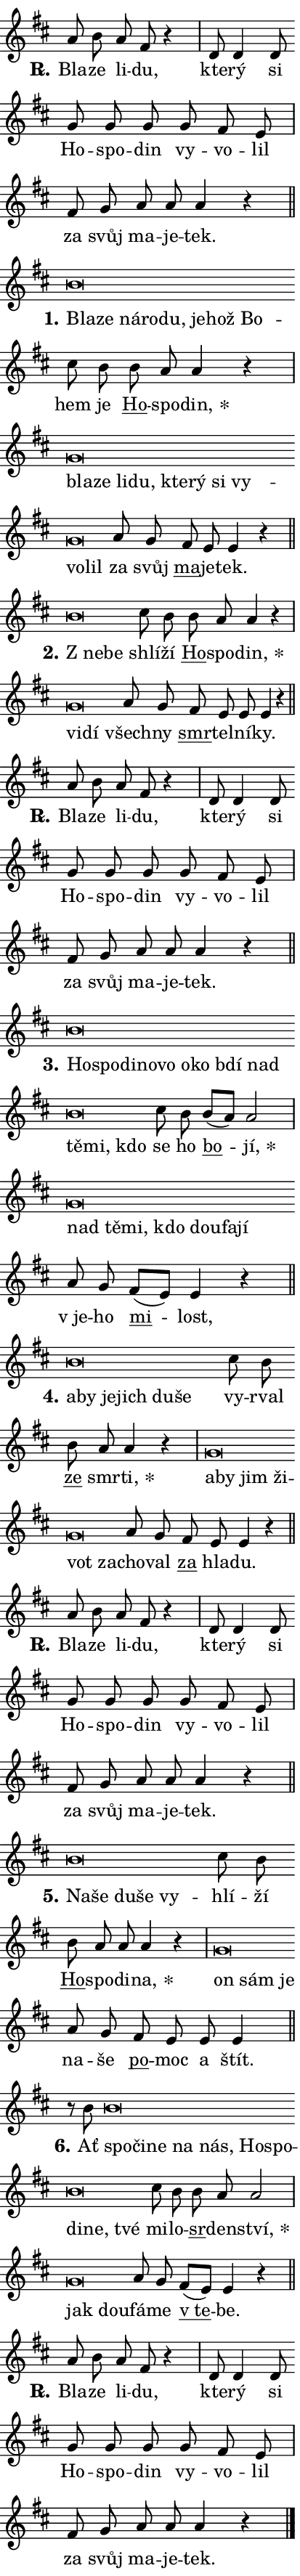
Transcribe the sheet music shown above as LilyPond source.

\version "2.24.0"
\header { tagline = "" }
\paper {
  indent = 0\cm
  top-margin = 0\cm
  right-margin = 0.13\cm % to fit lyric hyphens
  bottom-margin = 0\cm
  left-margin = 0\cm
  paper-width = 7\cm
  page-breaking = #ly:one-page-breaking
  system-system-spacing.basic-distance = #11
  score-system-spacing.basic-distance = #11
  ragged-last = ##f
}


%% Author: Thomas Morley
%% https://lists.gnu.org/archive/html/lilypond-user/2020-05/msg00002.html
#(define (line-position grob)
"Returns position of @var[grob} in current system:
   @code{'start}, if at first time-step
   @code{'end}, if at last time-step
   @code{'middle} otherwise
"
  (let* ((col (ly:item-get-column grob))
         (ln (ly:grob-object col 'left-neighbor))
         (rn (ly:grob-object col 'right-neighbor))
         (col-to-check-left (if (ly:grob? ln) ln col))
         (col-to-check-right (if (ly:grob? rn) rn col))
         (break-dir-left
           (and
             (ly:grob-property col-to-check-left 'non-musical #f)
             (ly:item-break-dir col-to-check-left)))
         (break-dir-right
           (and
             (ly:grob-property col-to-check-right 'non-musical #f)
             (ly:item-break-dir col-to-check-right))))
        (cond ((eqv? 1 break-dir-left) 'start)
              ((eqv? -1 break-dir-right) 'end)
              (else 'middle))))

#(define (tranparent-at-line-position vctor)
  (lambda (grob)
  "Relying on @code{line-position} select the relevant enry from @var{vctor}.
Used to determine transparency,"
    (case (line-position grob)
      ((end) (not (vector-ref vctor 0)))
      ((middle) (not (vector-ref vctor 1)))
      ((start) (not (vector-ref vctor 2))))))

noteHeadBreakVisibility =
#(define-music-function (break-visibility)(vector?)
"Makes @code{NoteHead}s transparent relying on @var{break-visibility}"
#{
  \override NoteHead.transparent =
    #(tranparent-at-line-position break-visibility)
#})

#(define delete-ledgers-for-transparent-note-heads
  (lambda (grob)
    "Reads whether a @code{NoteHead} is transparent.
If so this @code{NoteHead} is removed from @code{'note-heads} from
@var{grob}, which is supposed to be @code{LedgerLineSpanner}.
As a result ledgers are not printed for this @code{NoteHead}"
    (let* ((nhds-array (ly:grob-object grob 'note-heads))
           (nhds-list
             (if (ly:grob-array? nhds-array)
                 (ly:grob-array->list nhds-array)
                 '()))
           ;; Relies on the transparent-property being done before
           ;; Staff.LedgerLineSpanner.after-line-breaking is executed.
           ;; This is fragile ...
           (to-keep
             (remove
               (lambda (nhd)
                 (ly:grob-property nhd 'transparent #f))
               nhds-list)))
      ;; TODO find a better method to iterate over grob-arrays, similiar
      ;; to filter/remove etc for lists
      ;; For now rebuilt from scratch
      (set! (ly:grob-object grob 'note-heads)  '())
      (for-each
        (lambda (nhd)
          (ly:pointer-group-interface::add-grob grob 'note-heads nhd))
        to-keep))))

squashNotes = {
  \override NoteHead.X-extent = #'(-0.2 . 0.2)
  \override NoteHead.Y-extent = #'(-0.75 . 0)
  \override NoteHead.stencil =
    #(lambda (grob)
       (let ((pos (ly:grob-property grob 'staff-position)))
         (begin
           (if (< pos -7) (display "ERROR: Lower brevis then expected\n") (display ""))
           (if (<= pos -6) ly:text-interface::print ly:note-head::print))))
}
unSquashNotes = {
  \revert NoteHead.X-extent
  \revert NoteHead.Y-extent
  \revert NoteHead.stencil
}

hideNotes = \noteHeadBreakVisibility #begin-of-line-visible
unHideNotes = \noteHeadBreakVisibility #all-visible

% work-around for resetting accidentals
% https://lilypond.org/doc/v2.23/Documentation/notation/displaying-rhythms#unmetered-music
cadenzaMeasure = {
  \cadenzaOff
  \partial 1024 s1024
  \cadenzaOn
}

#(define-markup-command (accent layout props text) (markup?)
  "Underline accented syllable"
  (interpret-markup layout props
    #{\markup \override #'(offset . 4.3) \underline { #text }#}))

responsum = \markup \concat {
  "R" \hspace #-1.05 \path #0.1 #'((moveto 0 0.07) (lineto 0.9 0.8)) \hspace #0.05 "."
}

spaceSize = #0.6828661417322834 % exact space size for TeX Gyre Schola

\layout {
  \context {
    \Staff
    \remove "Time_signature_engraver"
    \override LedgerLineSpanner.after-line-breaking = #delete-ledgers-for-transparent-note-heads
  }
  \context {
    \Lyrics {
      \override LyricSpace.minimum-distance = \spaceSize
      \override LyricText.font-name = #"TeX Gyre Schola"
      \override LyricText.font-size = 1
      \override StanzaNumber.font-name = #"TeX Gyre Schola Bold"
      \override StanzaNumber.font-size = 1
    }
  }
  \context {
    \Score 
    \override NoteHead.text =
      #(lambda (grob) 
        (let ((pos (ly:grob-property grob 'staff-position)))
          #{\markup {
            \combine
              \halign #-0.55 \raise #(if (= pos -6) 0 0.5) \override #'(thickness . 2) \draw-line #'(3.2 . 0)
              \musicglyph "noteheads.sM1"
          }#}))
  }
}

% magnetic-lyrics.ily
%
%   written by
%     Jean Abou Samra <jean@abou-samra.fr>
%     Werner Lemberg <wl@gnu.org>
%
%   adapted by
%     Jiri Hon <jiri.hon@gmail.com>
%
% Version 2022-Apr-15

% https://www.mail-archive.com/lilypond-user@gnu.org/msg149350.html

#(define (Left_hyphen_pointer_engraver context)
   "Collect syllable-hyphen-syllable occurrences in lyrics and store
them in properties.  This engraver only looks to the left.  For
example, if the lyrics input is @code{foo -- bar}, it does the
following.

@itemize @bullet
@item
Set the @code{text} property of the @code{LyricHyphen} grob between
@q{foo} and @q{bar} to @code{foo}.

@item
Set the @code{left-hyphen} property of the @code{LyricText} grob with
text @q{foo} to the @code{LyricHyphen} grob between @q{foo} and
@q{bar}.
@end itemize

Use this auxiliary engraver in combination with the
@code{lyric-@/text::@/apply-@/magnetic-@/offset!} hook."
   (let ((hyphen #f)
         (text #f))
     (make-engraver
      (acknowledgers
       ((lyric-syllable-interface engraver grob source-engraver)
        (set! text grob)))
      (end-acknowledgers
       ((lyric-hyphen-interface engraver grob source-engraver)
        ;(when (not (grob::has-interface grob 'lyric-space-interface))
          (set! hyphen grob)));)
      ((stop-translation-timestep engraver)
       (when (and text hyphen)
         (ly:grob-set-object! text 'left-hyphen hyphen))
       (set! text #f)
       (set! hyphen #f)))))

#(define (lyric-text::apply-magnetic-offset! grob)
   "If the space between two syllables is less than the value in
property @code{LyricText@/.details@/.squash-threshold}, move the right
syllable to the left so that it gets concatenated with the left
syllable.

Use this function as a hook for
@code{LyricText@/.after-@/line-@/breaking} if the
@code{Left_@/hyphen_@/pointer_@/engraver} is active."
   (let ((hyphen (ly:grob-object grob 'left-hyphen #f)))
     (when hyphen
       (let ((left-text (ly:spanner-bound hyphen LEFT)))
         (when (grob::has-interface left-text 'lyric-syllable-interface)
           (let* ((common (ly:grob-common-refpoint grob left-text X))
                  (this-x-ext (ly:grob-extent grob common X))
                  (left-x-ext
                   (begin
                     ;; Trigger magnetism for left-text.
                     (ly:grob-property left-text 'after-line-breaking)
                     (ly:grob-extent left-text common X)))
                  ;; `delta` is the gap width between two syllables.
                  (delta (- (interval-start this-x-ext)
                            (interval-end left-x-ext)))
                  (details (ly:grob-property grob 'details))
                  (threshold (assoc-get 'squash-threshold details 0.2)))
             (when (< delta threshold)
               (let* (;; We have to manipulate the input text so that
                      ;; ligatures crossing syllable boundaries are not
                      ;; disabled.  For languages based on the Latin
                      ;; script this is essentially a beautification.
                      ;; However, for non-Western scripts it can be a
                      ;; necessity.
                      (lt (ly:grob-property left-text 'text))
                      (rt (ly:grob-property grob 'text))
                      (is-space (grob::has-interface hyphen 'lyric-space-interface))
                      (space (if is-space " " ""))
                      (extra-delta (if is-space spaceSize 0))
                      ;; Append new syllable.
                      (ltrt-space (if (and (string? lt) (string? rt))
                                (string-append lt space rt)
                                (make-concat-markup (list lt space rt))))
                      ;; Right-align `ltrt` to the right side.
                      (ltrt-space-markup (grob-interpret-markup
                               grob
                               (make-translate-markup
                                (cons (interval-length this-x-ext) 0)
                                (make-right-align-markup ltrt-space)))))
                 (begin
                   ;; Don't print `left-text`.
                   (ly:grob-set-property! left-text 'stencil #f)
                   ;; Set text and stencil (which holds all collected
                   ;; syllables so far) and shift it to the left.
                   (ly:grob-set-property! grob 'text ltrt-space)
                   (ly:grob-set-property! grob 'stencil ltrt-space-markup)
                   (ly:grob-translate-axis! grob (- (- delta extra-delta)) X))))))))))


#(define (lyric-hyphen::displace-bounds-first grob)
   ;; Make very sure this callback isn't triggered too early.
   (let ((left (ly:spanner-bound grob LEFT))
         (right (ly:spanner-bound grob RIGHT)))
     (ly:grob-property left 'after-line-breaking)
     (ly:grob-property right 'after-line-breaking)
     (ly:lyric-hyphen::print grob)))

squashThreshold = #0.4

\layout {
  \context {
    \Lyrics
    \consists #Left_hyphen_pointer_engraver
    \override LyricText.after-line-breaking =
      #lyric-text::apply-magnetic-offset!
    \override LyricHyphen.stencil = #lyric-hyphen::displace-bounds-first
    \override LyricText.details.squash-threshold = \squashThreshold
    \override LyricHyphen.minimum-distance = 0
    \override LyricHyphen.minimum-length = \squashThreshold
  }
}

squashText = \override LyricText.details.squash-threshold = 9999
unSquashText = \override LyricText.details.squash-threshold = \squashThreshold

leftText = \override LyricText.self-alignment-X = #LEFT
unLeftText = \revert LyricText.self-alignment-X

starOffset = #(lambda (grob) 
                (let ((x_offset (ly:self-alignment-interface::aligned-on-x-parent grob)))
                  (if (= x_offset 0) 0 (+ x_offset 1.2))))

star = #(define-music-function (syllable)(string?)
"Append star separator at the end of a syllable"
#{
  \once \override LyricText.X-offset = #starOffset
  \lyricmode { \markup {
    #syllable
    \override #'((font-name . "TeX Gyre Schola Bold")) \hspace #0.2 \lower #0.65 \larger "*"
  } }
#})

starAccent = #(define-music-function (syllable)(string?)
"Append star separator at the end of a syllable and make accent"
#{
  \once \override LyricText.X-offset = #starOffset
  \lyricmode { \markup {
    \accent #syllable
    \override #'((font-name . "TeX Gyre Schola Bold")) \hspace #0.2 \lower #0.65 \larger "*"
  } }
#})

breath = #(define-music-function (syllable)(string?)
"Append breathing indicator at the end of a syllable"
#{
  \lyricmode { \markup { #syllable "+" } }
#})

optionalBreath = #(define-music-function (syllable)(string?)
"Append optional breathing indicator at the end of a syllable"
#{
  \lyricmode { \markup { #syllable "(+)" } }
#})


\score {
    <<
        \new Voice = "melody" { \cadenzaOn \key d \major \relative { a'8 b a fis r4 \cadenzaMeasure \bar "|" d8 d4 d8 \bar "" g g g \bar "" g fis e \cadenzaMeasure \bar "|" fis g a a a4 r \cadenzaMeasure \bar "||" \break } }
        \new Lyrics \lyricsto "melody" { \lyricmode { \set stanza = \responsum
Bla -- ze li -- du, kte -- rý si Ho -- spo -- din vy -- vo -- lil za svůj ma -- je -- tek. } }
    >>
    \layout {}
}

\score {
    <<
        \new Voice = "melody" { \cadenzaOn \key d \major \relative { \squashNotes b'\breve*1/16 \hideNotes \breve*1/16 \bar "" \breve*1/16 \bar "" \breve*1/16 \bar "" \breve*1/16 \bar "" \breve*1/16 \bar "" \breve*1/16 \breve*1/16 \bar "" \unHideNotes \unSquashNotes cis8 b \bar "" b a a4 r \cadenzaMeasure \bar "|" \squashNotes g\breve*1/16 \hideNotes \breve*1/16 \bar "" \breve*1/16 \bar "" \breve*1/16 \bar "" \breve*1/16 \bar "" \breve*1/16 \bar "" \breve*1/16 \bar "" \breve*1/16 \bar "" \breve*1/16 \breve*1/16 \bar "" \unHideNotes \unSquashNotes a8 g \bar "" fis e e4 r \cadenzaMeasure \bar "||" \break } }
        \new Lyrics \lyricsto "melody" { \lyricmode { \set stanza = "1."
\leftText Bla -- \squashText ze ná -- ro -- du, je -- hož Bo -- \unLeftText \unSquashText hem je \markup \accent Ho -- spo -- \star din, \leftText bla -- \squashText ze li -- du, kte -- rý si vy -- vo -- lil \unLeftText \unSquashText za svůj \markup \accent ma -- je -- tek. } }
    >>
    \layout {}
}

\score {
    <<
        \new Voice = "melody" { \cadenzaOn \key d \major \relative { \squashNotes b'\breve*1/16 \hideNotes \breve*1/16 \bar "" \unHideNotes \unSquashNotes cis8 b \bar "" b a a4 r \cadenzaMeasure \bar "|" \squashNotes g\breve*1/16 \hideNotes \breve*1/16 \bar "" \unHideNotes \unSquashNotes a8 g \bar "" fis e e e4 r \cadenzaMeasure \bar "||" \break } }
        \new Lyrics \lyricsto "melody" { \lyricmode { \set stanza = "2."
\leftText "Z ne" -- \squashText be \unLeftText \unSquashText shlí -- ží \markup \accent Ho -- spo -- \star din, \leftText vi -- \squashText dí \unLeftText \unSquashText všech -- ny \markup \accent smr -- tel -- ní -- ky. } }
    >>
    \layout {}
}

\score {
    <<
        \new Voice = "melody" { \cadenzaOn \key d \major \relative { a'8 b a fis r4 \cadenzaMeasure \bar "|" d8 d4 d8 \bar "" g g g \bar "" g fis e \cadenzaMeasure \bar "|" fis g a a a4 r \cadenzaMeasure \bar "||" \break } }
        \new Lyrics \lyricsto "melody" { \lyricmode { \set stanza = \responsum
Bla -- ze li -- du, kte -- rý si Ho -- spo -- din vy -- vo -- lil za svůj ma -- je -- tek. } }
    >>
    \layout {}
}

\score {
    <<
        \new Voice = "melody" { \cadenzaOn \key d \major \relative { \squashNotes b'\breve*1/16 \hideNotes \breve*1/16 \bar "" \breve*1/16 \bar "" \breve*1/16 \bar "" \breve*1/16 \bar "" \breve*1/16 \bar "" \breve*1/16 \bar "" \breve*1/16 \bar "" \breve*1/16 \bar "" \breve*1/16 \bar "" \breve*1/16 \breve*1/16 \bar "" \unHideNotes \unSquashNotes cis8 b \bar "" b[( a)] a2 \cadenzaMeasure \bar "|" \squashNotes g\breve*1/16 \hideNotes \breve*1/16 \bar "" \breve*1/16 \bar "" \breve*1/16 \bar "" \breve*1/16 \bar "" \breve*1/16 \breve*1/16 \bar "" \unHideNotes \unSquashNotes a8 g \bar "" fis[( e)] e4 r \cadenzaMeasure \bar "||" \break } }
        \new Lyrics \lyricsto "melody" { \lyricmode { \set stanza = "3."
\leftText Ho -- \squashText spo -- di -- no -- vo o -- ko bdí nad tě -- mi, kdo \unLeftText \unSquashText se ho \markup \accent bo -- \star jí, \leftText nad \squashText tě -- mi, kdo dou -- fa -- jí \unLeftText \unSquashText "v je" -- ho \markup \accent mi -- lost, } }
    >>
    \layout {}
}

\score {
    <<
        \new Voice = "melody" { \cadenzaOn \key d \major \relative { \squashNotes b'\breve*1/16 \hideNotes \breve*1/16 \bar "" \breve*1/16 \bar "" \breve*1/16 \bar "" \breve*1/16 \breve*1/16 \bar "" \unHideNotes \unSquashNotes cis8 b \bar "" b a a4 r \cadenzaMeasure \bar "|" \squashNotes g\breve*1/16 \hideNotes \breve*1/16 \bar "" \breve*1/16 \bar "" \breve*1/16 \bar "" \breve*1/16 \breve*1/16 \bar "" \unHideNotes \unSquashNotes a8 g \bar "" fis e e4 r \cadenzaMeasure \bar "||" \break } }
        \new Lyrics \lyricsto "melody" { \lyricmode { \set stanza = "4."
\leftText a -- \squashText by je -- jich du -- še \unLeftText \unSquashText vy -- rval \markup \accent ze smr -- \star ti, \leftText a -- \squashText by jim ži -- vot za -- \unLeftText \unSquashText cho -- val \markup \accent za hla -- du. } }
    >>
    \layout {}
}

\score {
    <<
        \new Voice = "melody" { \cadenzaOn \key d \major \relative { a'8 b a fis r4 \cadenzaMeasure \bar "|" d8 d4 d8 \bar "" g g g \bar "" g fis e \cadenzaMeasure \bar "|" fis g a a a4 r \cadenzaMeasure \bar "||" \break } }
        \new Lyrics \lyricsto "melody" { \lyricmode { \set stanza = \responsum
Bla -- ze li -- du, kte -- rý si Ho -- spo -- din vy -- vo -- lil za svůj ma -- je -- tek. } }
    >>
    \layout {}
}

\score {
    <<
        \new Voice = "melody" { \cadenzaOn \key d \major \relative { \squashNotes b'\breve*1/16 \hideNotes \breve*1/16 \bar "" \breve*1/16 \bar "" \breve*1/16 \breve*1/16 \bar "" \unHideNotes \unSquashNotes cis8 b \bar "" b a a a4 r \cadenzaMeasure \bar "|" \squashNotes g\breve*1/16 \hideNotes \breve*1/16 \breve*1/16 \bar "" \unHideNotes \unSquashNotes a8 g \bar "" fis e e e4 \cadenzaMeasure \bar "||" \break } }
        \new Lyrics \lyricsto "melody" { \lyricmode { \set stanza = "5."
\leftText Na -- \squashText še du -- še vy -- \unLeftText \unSquashText hlí -- ží \markup \accent Ho -- spo -- di -- \star na, \leftText on \squashText sám je \unLeftText \unSquashText na -- še \markup \accent po -- moc a štít. } }
    >>
    \layout {}
}

\score {
    <<
        \new Voice = "melody" { \cadenzaOn \key d \major \relative { r8 b'8 \squashNotes b\breve*1/16 \hideNotes \breve*1/16 \bar "" \breve*1/16 \bar "" \breve*1/16 \bar "" \breve*1/16 \bar "" \breve*1/16 \bar "" \breve*1/16 \bar "" \breve*1/16 \bar "" \breve*1/16 \breve*1/16 \bar "" \unHideNotes \unSquashNotes cis8 b \bar "" b a a2 \cadenzaMeasure \bar "|" \squashNotes g\breve*1/16 \hideNotes \breve*1/16 \bar "" \unHideNotes \unSquashNotes a8 g \bar "" fis[( e)] e4 r \cadenzaMeasure \bar "||" \break } }
        \new Lyrics \lyricsto "melody" { \lyricmode { \set stanza = "6."
Ať \leftText spo -- \squashText či -- ne na nás, Ho -- spo -- di -- ne, tvé \unLeftText \unSquashText mi -- lo -- \markup \accent sr -- den -- \star ství, \leftText jak \squashText dou -- \unLeftText \unSquashText fá -- me \markup \accent "v te" -- be. } }
    >>
    \layout {}
}

\score {
    <<
        \new Voice = "melody" { \cadenzaOn \key d \major \relative { a'8 b a fis r4 \cadenzaMeasure \bar "|" d8 d4 d8 \bar "" g g g \bar "" g fis e \cadenzaMeasure \bar "|" fis g a a a4 r \cadenzaMeasure \bar "||" \break } \bar "|." }
        \new Lyrics \lyricsto "melody" { \lyricmode { \set stanza = \responsum
Bla -- ze li -- du, kte -- rý si Ho -- spo -- din vy -- vo -- lil za svůj ma -- je -- tek. } }
    >>
    \layout {}
}
